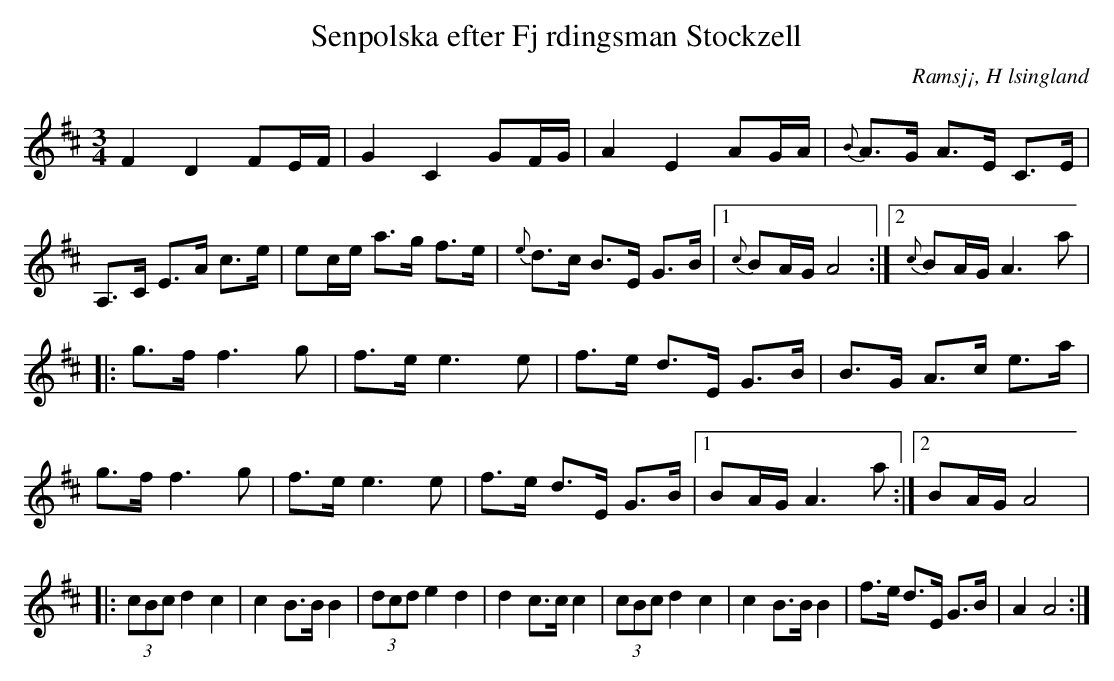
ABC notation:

X:1
T: Senpolska efter Fj rdingsman Stockzell
O: Ramsj¡, H lsingland
M:3/4
L:1/8
K:D
F2 D2 FE/F/|G2 C2 GF/G/|A2 E2 AG/A/|{B}A>G A>E C>E|A,>C E>A c>e|ec/e/ a>g f>e| {e}d>c B>E G>B |1 {c}BA/G/ A4:|2{c}BA/G/ A2>a2|
|:g>f f2>g2|f>e e2>e2|f>e d>E G>B|B>G A>c e>a|g>f f2>g2|f>e e2>e2|f>e d>E G>B|1 BA/G/ A2>a2:|2 BA/G/ A4|
|:(3cBc d2 c2|c2 B>B B2|(3dcd e2 d2|d2 c>c c2|(3cBc d2 c2|c2 B>B B2|f>e d>E G>B|A2 A4:|
